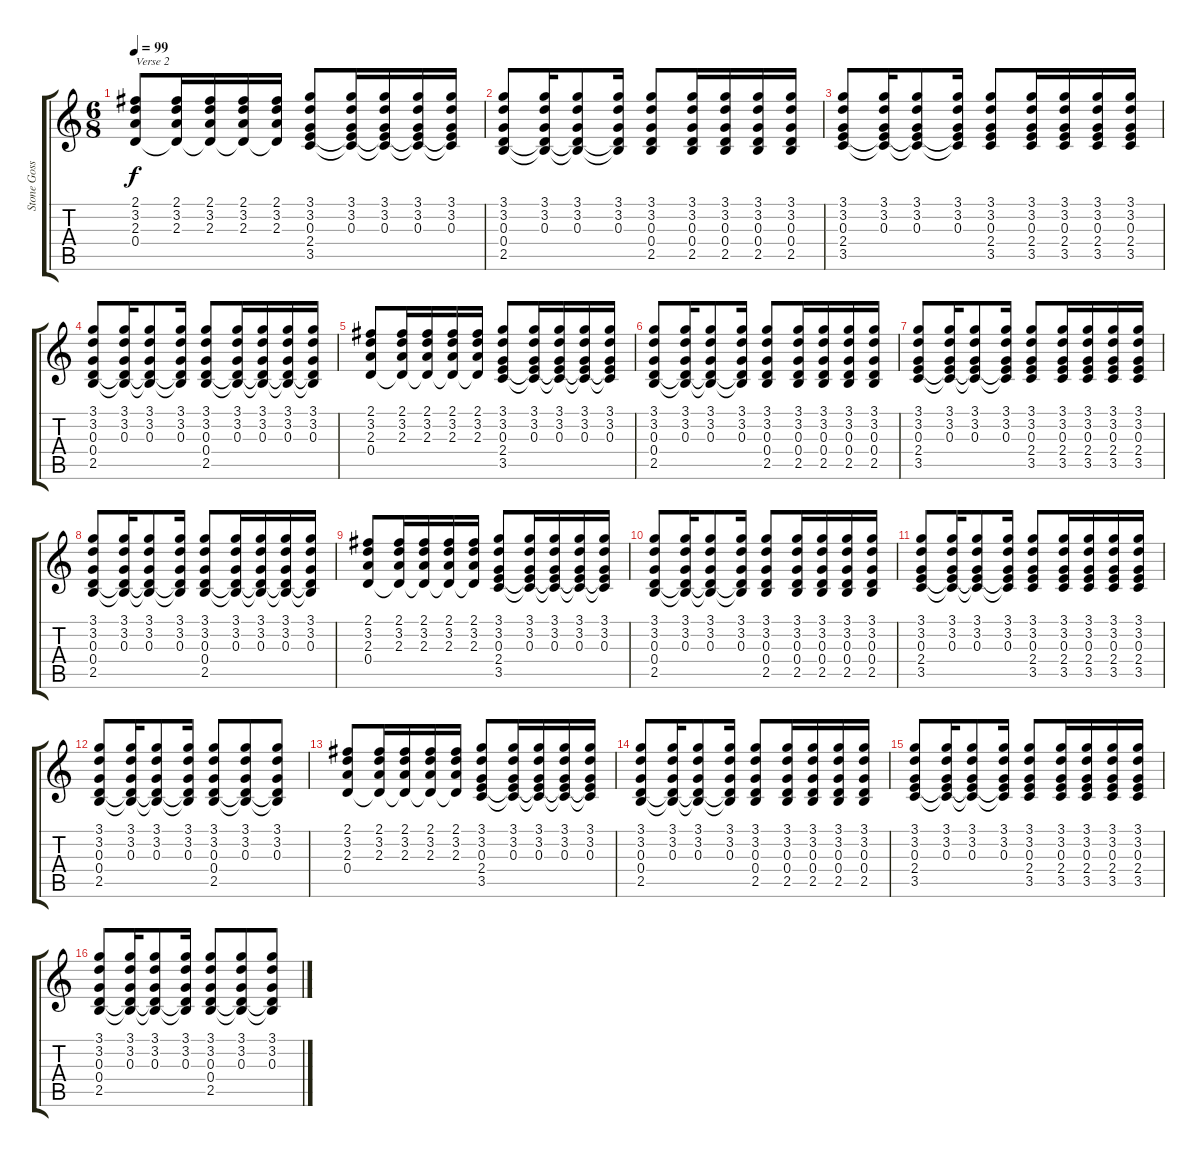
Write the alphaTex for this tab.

\track ("Stone Gossard" "Stone Goss") {instrument acousticguitarsteel}
\staff {score tabs}
\tuning (E4 B3 G3 D3 A2 E2) {hide}
\ts (6 8)
\tempo 99
\clef g2
\ks c
(2.1 3.2 2.3 0.4).8{txt "Verse 2" dy f} (2.1 3.2 2.3 0.4{t}).16 (2.1 3.2 2.3 0.4{t}).16 (2.1 3.2 2.3 0.4{t}).16 (2.1 3.2 2.3 0.4{t}).16 (3.1 3.2 0.3 2.4 3.5).8 (3.1 3.2 0.3 2.4{t} 3.5{t}).16 (3.1 3.2 0.3 2.4{t} 3.5{t}).16 (3.1 3.2 0.3 2.4{t} 3.5{t}).16 (3.1 3.2 0.3 2.4{t} 3.5{t}).16 |
(3.1 3.2 0.3 0.4 2.5).8 (3.1 3.2 0.3 0.4{t} 2.5{t}).16 (3.1 3.2 0.3 0.4{t} 2.5{t}).8 (3.1 3.2 0.3 0.4{t} 2.5{t}).16 (3.1 3.2 0.3 0.4 2.5).8 (3.1 3.2 0.3 0.4 2.5).16 (3.1 3.2 0.3 0.4 2.5).16 (3.1 3.2 0.3 0.4 2.5).16 (3.1 3.2 0.3 0.4 2.5).16 |
(3.1 3.2 0.3 2.4 3.5).8 (3.1 3.2 0.3 2.4{t} 3.5{t}).16 (3.1 3.2 0.3 2.4{t} 3.5{t}).8 (3.1 3.2 0.3 2.4{t} 3.5{t}).16 (3.1 3.2 0.3 2.4 3.5).8 (3.1 3.2 0.3 2.4 3.5).16 (3.1 3.2 0.3 2.4 3.5).16 (3.1 3.2 0.3 2.4 3.5).16 (3.1 3.2 0.3 2.4 3.5).16 |
(3.1 3.2 0.3 0.4 2.5).8 (3.1 3.2 0.3 0.4{t} 2.5{t}).16 (3.1 3.2 0.3 0.4{t} 2.5{t}).8 (3.1 3.2 0.3 0.4{t} 2.5{t}).16 (3.1 3.2 0.3 0.4 2.5).8 (3.1 3.2 0.3 0.4{t} 2.5{t}).16 (3.1 3.2 0.3 0.4{t} 2.5{t}).16 (3.1 3.2 0.3 0.4{t} 2.5{t}).16 (3.1 3.2 0.3 0.4{t} 2.5{t}).16 |
(2.1 3.2 2.3 0.4).8 (2.1 3.2 2.3 0.4{t}).16 (2.1 3.2 2.3 0.4{t}).16 (2.1 3.2 2.3 0.4{t}).16 (2.1 3.2 2.3 0.4{t}).16 (3.1 3.2 0.3 2.4 3.5).8 (3.1 3.2 0.3 2.4{t} 3.5{t}).16 (3.1 3.2 0.3 2.4{t} 3.5{t}).16 (3.1 3.2 0.3 2.4{t} 3.5{t}).16 (3.1 3.2 0.3 2.4{t} 3.5{t}).16 |
(3.1 3.2 0.3 0.4 2.5).8 (3.1 3.2 0.3 0.4{t} 2.5{t}).16 (3.1 3.2 0.3 0.4{t} 2.5{t}).8 (3.1 3.2 0.3 0.4{t} 2.5{t}).16 (3.1 3.2 0.3 0.4 2.5).8 (3.1 3.2 0.3 0.4 2.5).16 (3.1 3.2 0.3 0.4 2.5).16 (3.1 3.2 0.3 0.4 2.5).16 (3.1 3.2 0.3 0.4 2.5).16 |
(3.1 3.2 0.3 2.4 3.5).8 (3.1 3.2 0.3 2.4{t} 3.5{t}).16 (3.1 3.2 0.3 2.4{t} 3.5{t}).8 (3.1 3.2 0.3 2.4{t} 3.5{t}).16 (3.1 3.2 0.3 2.4 3.5).8 (3.1 3.2 0.3 2.4 3.5).16 (3.1 3.2 0.3 2.4 3.5).16 (3.1 3.2 0.3 2.4 3.5).16 (3.1 3.2 0.3 2.4 3.5).16 |
(3.1 3.2 0.3 0.4 2.5).8 (3.1 3.2 0.3 0.4{t} 2.5{t}).16 (3.1 3.2 0.3 0.4{t} 2.5{t}).8 (3.1 3.2 0.3 0.4{t} 2.5{t}).16 (3.1 3.2 0.3 0.4 2.5).8 (3.1 3.2 0.3 0.4{t} 2.5{t}).16 (3.1 3.2 0.3 0.4{t} 2.5{t}).16 (3.1 3.2 0.3 0.4{t} 2.5{t}).16 (3.1 3.2 0.3 0.4{t} 2.5{t}).16 |
(2.1 3.2 2.3 0.4).8 (2.1 3.2 2.3 0.4{t}).16 (2.1 3.2 2.3 0.4{t}).16 (2.1 3.2 2.3 0.4{t}).16 (2.1 3.2 2.3 0.4{t}).16 (3.1 3.2 0.3 2.4 3.5).8 (3.1 3.2 0.3 2.4{t} 3.5{t}).16 (3.1 3.2 0.3 2.4{t} 3.5{t}).16 (3.1 3.2 0.3 2.4{t} 3.5{t}).16 (3.1 3.2 0.3 2.4{t} 3.5{t}).16 |
(3.1 3.2 0.3 0.4 2.5).8 (3.1 3.2 0.3 0.4{t} 2.5{t}).16 (3.1 3.2 0.3 0.4{t} 2.5{t}).8 (3.1 3.2 0.3 0.4{t} 2.5{t}).16 (3.1 3.2 0.3 0.4 2.5).8 (3.1 3.2 0.3 0.4 2.5).16 (3.1 3.2 0.3 0.4 2.5).16 (3.1 3.2 0.3 0.4 2.5).16 (3.1 3.2 0.3 0.4 2.5).16 |
(3.1 3.2 0.3 2.4 3.5).8 (3.1 3.2 0.3 2.4{t} 3.5{t}).16 (3.1 3.2 0.3 2.4{t} 3.5{t}).8 (3.1 3.2 0.3 2.4{t} 3.5{t}).16 (3.1 3.2 0.3 2.4 3.5).8 (3.1 3.2 0.3 2.4 3.5).16 (3.1 3.2 0.3 2.4 3.5).16 (3.1 3.2 0.3 2.4 3.5).16 (3.1 3.2 0.3 2.4 3.5).16 |
(3.1 3.2 0.3 0.4 2.5).8 (3.1 3.2 0.3 0.4{t} 2.5{t}).16 (3.1 3.2 0.3 0.4{t} 2.5{t}).8 (3.1 3.2 0.3 0.4{t} 2.5{t}).16 (3.1 3.2 0.3 0.4 2.5).8 (3.1 3.2 0.3 0.4{t} 2.5{t}).8 (3.1 3.2 0.3 0.4{t} 2.5{t}).8 |
(2.1 3.2 2.3 0.4).8 (2.1 3.2 2.3 0.4{t}).16 (2.1 3.2 2.3 0.4{t}).16 (2.1 3.2 2.3 0.4{t}).16 (2.1 3.2 2.3 0.4{t}).16 (3.1 3.2 0.3 2.4 3.5).8 (3.1 3.2 0.3 2.4{t} 3.5{t}).16 (3.1 3.2 0.3 2.4{t} 3.5{t}).16 (3.1 3.2 0.3 2.4{t} 3.5{t}).16 (3.1 3.2 0.3 2.4{t} 3.5{t}).16 |
(3.1 3.2 0.3 0.4 2.5).8 (3.1 3.2 0.3 0.4{t} 2.5{t}).16 (3.1 3.2 0.3 0.4{t} 2.5{t}).8 (3.1 3.2 0.3 0.4{t} 2.5{t}).16 (3.1 3.2 0.3 0.4 2.5).8 (3.1 3.2 0.3 0.4 2.5).16 (3.1 3.2 0.3 0.4 2.5).16 (3.1 3.2 0.3 0.4 2.5).16 (3.1 3.2 0.3 0.4 2.5).16 |
(3.1 3.2 0.3 2.4 3.5).8 (3.1 3.2 0.3 2.4{t} 3.5{t}).16 (3.1 3.2 0.3 2.4{t} 3.5{t}).8 (3.1 3.2 0.3 2.4{t} 3.5{t}).16 (3.1 3.2 0.3 2.4 3.5).8 (3.1 3.2 0.3 2.4 3.5).16 (3.1 3.2 0.3 2.4 3.5).16 (3.1 3.2 0.3 2.4 3.5).16 (3.1 3.2 0.3 2.4 3.5).16 |
(3.1 3.2 0.3 0.4 2.5).8 (3.1 3.2 0.3 0.4{t} 2.5{t}).16 (3.1 3.2 0.3 0.4{t} 2.5{t}).8 (3.1 3.2 0.3 0.4{t} 2.5{t}).16 (3.1 3.2 0.3 0.4 2.5).8 (3.1 3.2 0.3 0.4{t} 2.5{t}).8 (3.1 3.2 0.3 0.4{t} 2.5{t}).8
